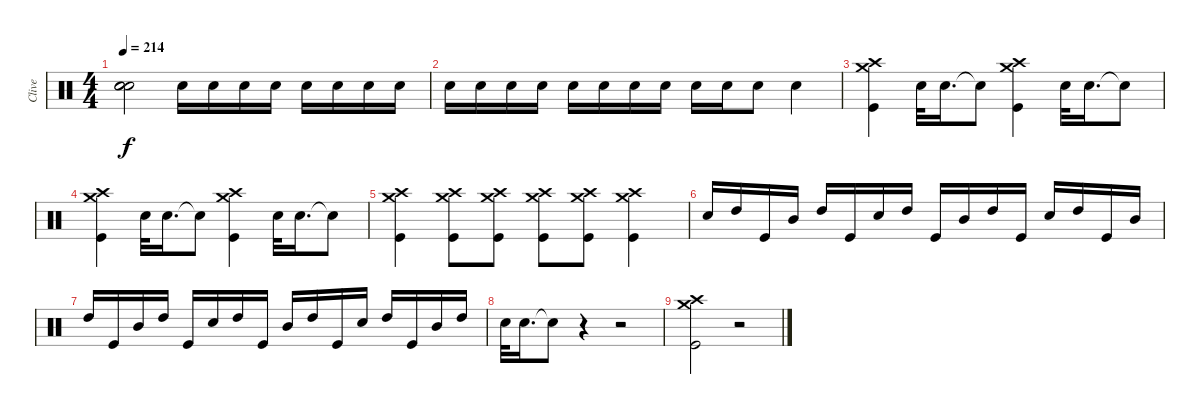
\track ("Clive" "Clive") {instrument percussion}
\staff {score}
\articulation defaults
\ts (4 4)
\tempo 214
\clef neutral
\ks c
("Snare (hit)"{t} "Snare (hit)"{t} "Snare (hit)"{t}).2{dy f} "Snare (hit) 2".16 "Snare (hit) 2".16 "Snare (hit) 2".16 "Snare (hit) 2".16 "Snare (hit) 2".16 "Snare (hit) 2".16 "Snare (hit) 2".16 "Snare (hit) 2".16 |
"Snare (hit) 2".16 "Snare (hit) 2".16 "Snare (hit) 2".16 "Snare (hit) 2".16 "Snare (hit) 2".16 "Snare (hit) 2".16 "Snare (hit) 2".16 "Snare (hit) 2".16 "Snare (hit) 2".16 "Snare (hit) 2".16 "Snare (hit) 2".8 "Snare (hit) 2".4 |
("Crash medium (hit)" "Crash high (hit)" "Kick (hit)").4 "Snare (hit) 2".32 "Snare (hit) 2".16{d} "Snare (hit)"{t}.8 ("Crash medium (hit)" "Crash high (hit)" "Kick (hit)").4 "Snare (hit) 2".32 "Snare (hit) 2".16{d} "Snare (hit)"{t}.8 |
("Crash medium (hit)" "Crash high (hit)" "Kick (hit)").4 "Snare (hit) 2".32 "Snare (hit) 2".16{d} "Snare (hit)"{t}.8 ("Crash medium (hit)" "Crash high (hit)" "Kick (hit)").4 "Snare (hit) 2".32 "Snare (hit) 2".16{d} "Snare (hit)"{t}.8 |
("Crash high (hit)" "Crash medium (hit)" "Kick (hit)").4 ("Crash high (hit)" "Crash medium (hit)" "Kick (hit)").8 ("Crash medium (hit)" "Crash high (hit)" "Kick (hit)").8 ("Crash medium (hit)" "Crash high (hit)" "Kick (hit)").8 ("Crash high (hit)" "Crash medium (hit)" "Kick (hit)").8 ("Crash medium (hit)" "Crash high (hit)" "Kick (hit)").4 |
"Snare (hit) 2".16 "High Tom (hit)".16 "Kick (hit)".16 "Mid Tom (hit)".16 "High Tom (hit)".16 "Kick (hit)".16 "Snare (hit) 2".16 "High Tom (hit)".16 "Kick (hit)".16 "Mid Tom (hit)".16 "High Tom (hit)".16 "Kick (hit)".16 "Snare (hit) 2".16 "High Tom (hit)".16 "Kick (hit)".16 "Mid Tom (hit)".16 |
"High Tom (hit)".16 "Kick (hit)".16 "Mid Tom (hit)".16 "High Tom (hit)".16 "Kick (hit)".16 "Snare (hit) 2".16 "High Tom (hit)".16 "Kick (hit)".16 "Mid Tom (hit)".16 "High Tom (hit)".16 "Kick (hit)".16 "Snare (hit) 2".16 "High Tom (hit)".16 "Kick (hit)".16 "Mid Tom (hit)".16 "High Tom (hit)".16 |
"Snare (hit) 2".32 "Snare (hit) 2".16{d} "Snare (hit)"{t}.8 r.4 r.2 |
("Crash medium (hit)" "Crash high (hit)" "Kick (hit)").2 r.2
